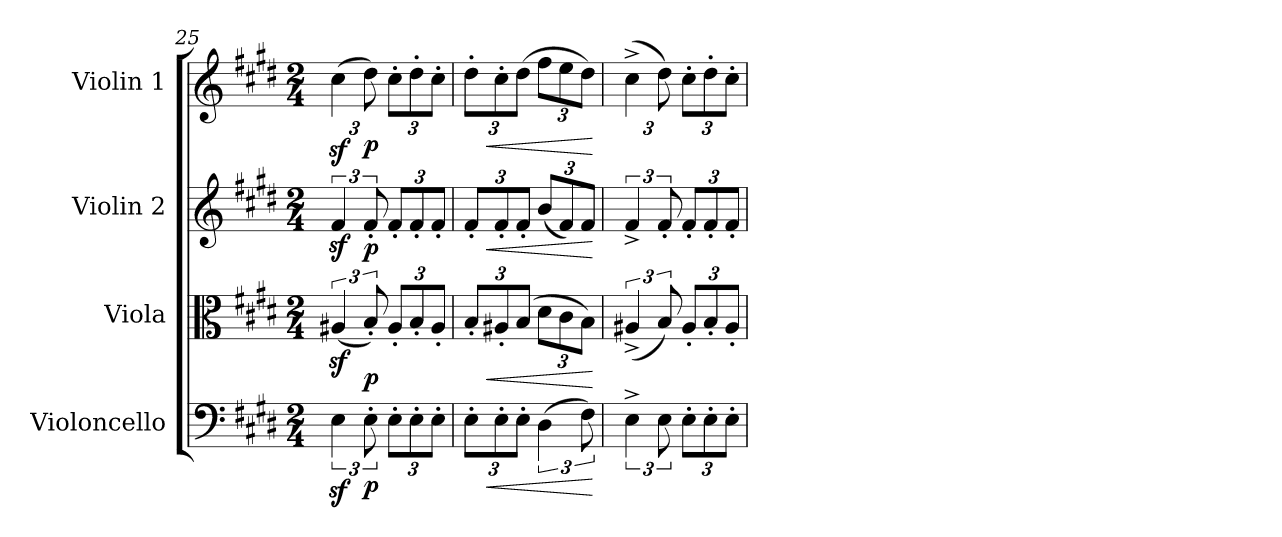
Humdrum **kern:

**kern	**dynam	**kern	**dynam	**kern	**dynam	**kern	**dynam
*part4	*part4	*part3	*part3	*part2	*part2	*part1	*part1
*staff4	*staff4	*staff3	*staff3	*staff2	*staff2	*staff1	*staff1
*I"Violoncello	*	*I"Viola	*	*I"Violin 2	*	*I"Violin 1	*
*I'Vc	*	*I'Vla	*	*I'Vln	*	*I'Vln	*
*clefF4	*	*clefC3	*	*clefG2	*	*clefG2	*
*k[f#c#g#d#]	*	*k[f#c#g#d#]	*	*k[f#c#g#d#]	*	*k[f#c#g#d#]	*
*M2/4	*	*M2/4	*	*M2/4	*	*M2/4	*
*	*	*	*	*	*	*Xbrackettup	*
=25	=25	=25	=25	=25	=25	=25	=25
6Ez<\	.	(6A#Xz</	.	6f#z</	.	(6cc#z<\	.
!	!LO:DY:b	!	!LO:DY:b	!	!LO:DY:b	!	!LO:DY:b
12E'\	p	12B'/)	p	12f#'/	p	12dd#\)	p
*Xbrackettup	*	*Xbrackettup	*	*Xbrackettup	*	*brackettup	*
12E'\L	.	12A#'/L	.	12f#'/L	.	12cc#'\L	.
12E'\	.	12B'/	.	12f#'/	.	12dd#'\	.
12E'\J	.	12A#'/J	.	12f#'/J	.	12cc#'\J	.
=26	=26	=26	=26	=26	=26	=26	=26
12E'\L	.	12B'/L	.	12f#'/L	.	12dd#'\L	.
!	!LO:HP:b	!	!LO:HP:b	!	!LO:HP:b	!	!LO:HP:b
12E'\	<	12A#X'/	<	12f#'/	<	12cc#'\	<
12E'\J	.	(12B/J	.	12f#'/J	.	(12dd#\J	.
*brackettup	*	*brackettup	*	*	*	*	*
(6D#\	.	12d#\L	.	(12b/L	.	12ff#\L	.
.	.	12c#\	.	12f#/)	.	12ee\	.
12F#\)	.	12B\J)	.	12f#/J	.	12dd#\J)	.
.	[	.	[	.	[	.	[
!!LO:LB:g=z
=27	=27	=27	=27	=27	=27	=27	=27
*	*	*	*	*brackettup	*	*Xbrackettup	*
6E^\	.	(6A#X^/	.	6f#^/	.	(6cc#^\	.
12E\	.	12B/)	.	12f#'/	.	12dd#\)	.
*Xbrackettup	*	*Xbrackettup	*	*Xbrackettup	*	*brackettup	*
12E'\L	.	12A#'/L	.	12f#'/L	.	12cc#'\L	.
12E'\	.	12B'/	.	12f#'/	.	12dd#'\	.
12E'\J	.	12A#'/J	.	12f#'/J	.	12cc#'\J	.
=	=	=	=	=	=	=	=
*-	*-	*-	*-	*-	*-	*-	*-
